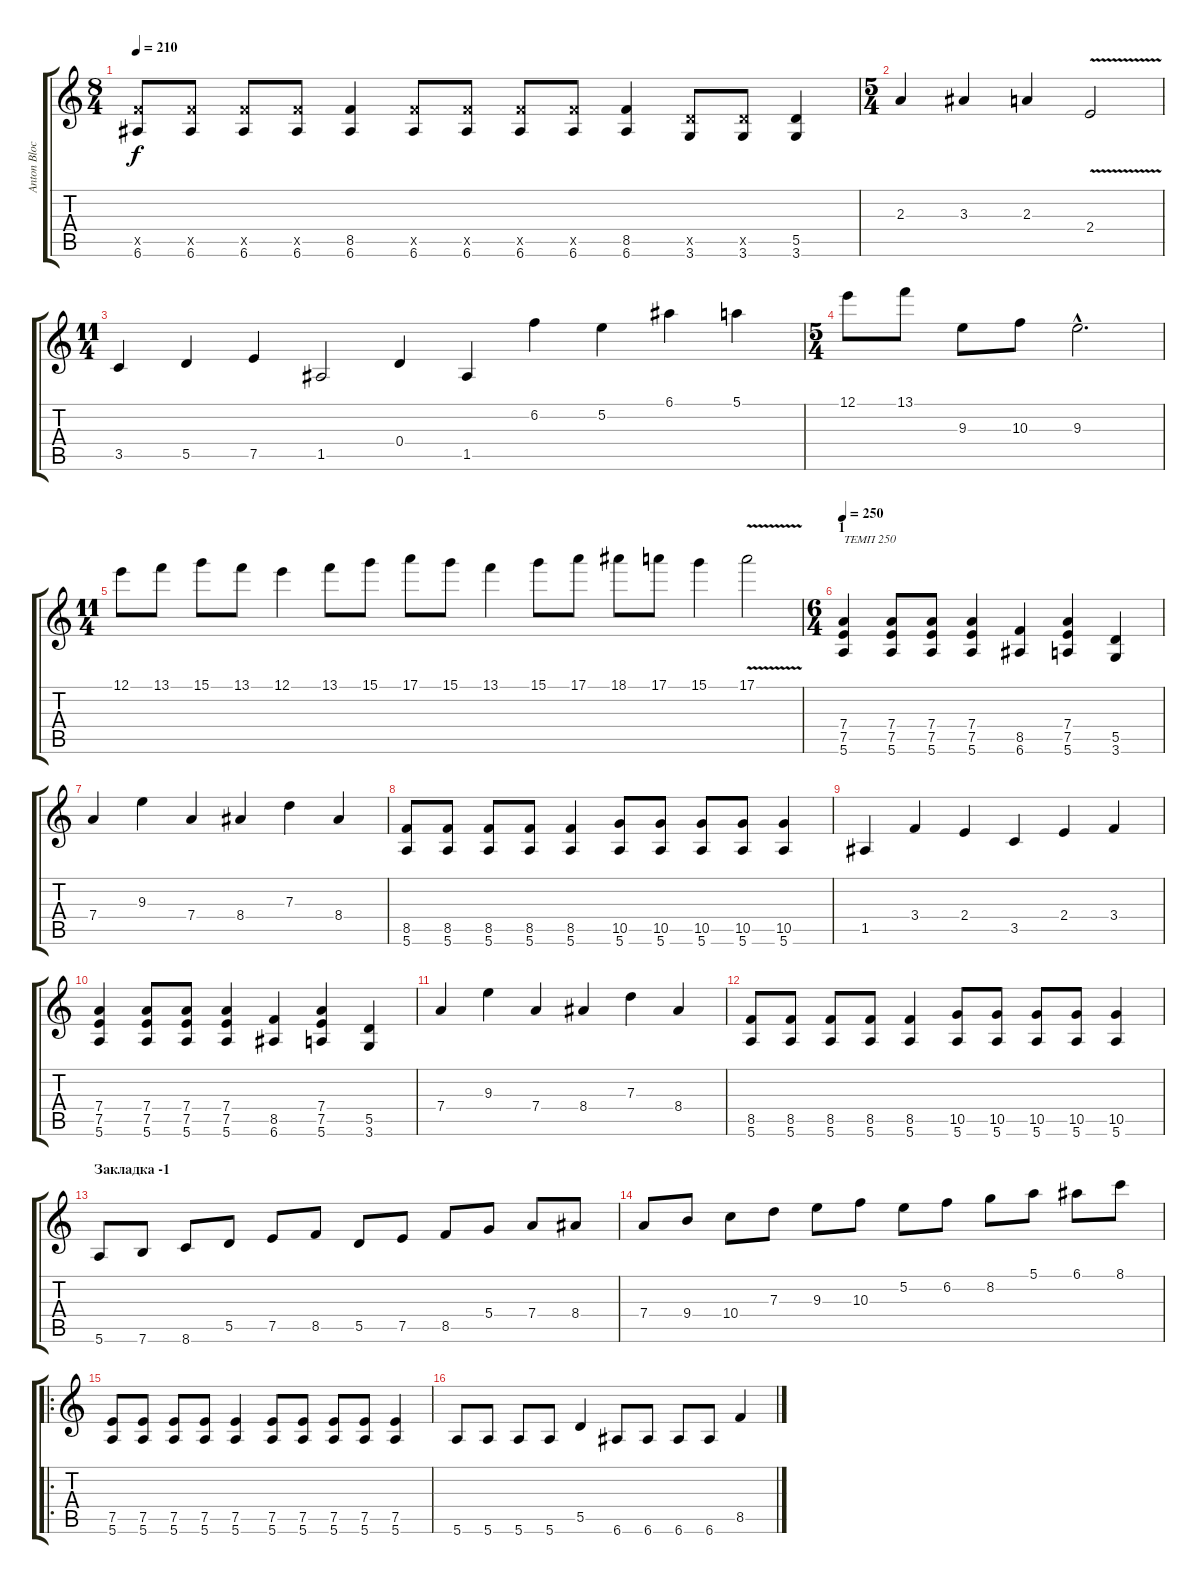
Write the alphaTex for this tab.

\track ("Anton Blochin guitar" "Anton Bloc") {instrument overdrivenguitar}
\staff {score tabs}
\tuning (E4 B3 G3 D3 A2 E2) {hide}
\ts (8 4)
\tempo 210
\clef g2
\ks c
(8.5{x} 6.6).8{dy f} (8.5{x} 6.6).8 (8.5{x} 6.6).8 (8.5{x} 6.6).8 (8.5 6.6).4 (8.5{x} 6.6).8 (8.5{x} 6.6).8 (8.5{x} 6.6).8 (8.5{x} 6.6).8 (8.5 6.6).4 (5.5{x} 3.6).8 (5.5{x} 3.6).8 (5.5 3.6).4 |
\ts (5 4)
2.3.4 3.3.4 2.3.4 2.4{v}.2 |
\ts (11 4)
3.5.4 5.5.4 7.5.4 1.5.2 0.4.4 1.5.4 6.2.4 5.2.4 6.1.4 5.1.4 |
\ts (5 4)
12.1.8 13.1.8 9.3.8 10.3.8 9.3{hac}.2{d} |
\ts (11 4)
12.1.8 13.1.8 15.1.8 13.1.8 12.1.4 13.1.8 15.1.8 17.1.8 15.1.8 13.1.4 15.1.8 17.1.8 18.1.8 17.1.8 15.1.4 17.1{v}.2 |
\ts (6 4)
\section ("" "1")
\tempo 250
(7.4 7.5 5.6).4{txt "ТЕМП 250"} (7.4 7.5 5.6).8 (7.4 7.5 5.6).8 (7.4 7.5 5.6).4 (8.5 6.6).4 (7.4 7.5 5.6).4 (5.5 3.6).4 |
7.4.4 9.3.4 7.4.4 8.4.4 7.3.4 8.4.4 |
(8.5 5.6).8 (8.5 5.6).8 (8.5 5.6).8 (8.5 5.6).8 (8.5 5.6).4 (10.5 5.6).8 (10.5 5.6).8 (10.5 5.6).8 (10.5 5.6).8 (10.5 5.6).4 |
1.5.4 3.4.4 2.4.4 3.5.4 2.4.4 3.4.4 |
(7.4 7.5 5.6).4 (7.4 7.5 5.6).8 (7.4 7.5 5.6).8 (7.4 7.5 5.6).4 (8.5 6.6).4 (7.4 7.5 5.6).4 (5.5 3.6).4 |
7.4.4 9.3.4 7.4.4 8.4.4 7.3.4 8.4.4 |
(8.5 5.6).8 (8.5 5.6).8 (8.5 5.6).8 (8.5 5.6).8 (8.5 5.6).4 (10.5 5.6).8 (10.5 5.6).8 (10.5 5.6).8 (10.5 5.6).8 (10.5 5.6).4 |
\section ("" "Закладка -1")
5.6.8 7.6.8 8.6.8 5.5.8 7.5.8 8.5.8 5.5.8 7.5.8 8.5.8 5.4.8 7.4.8 8.4.8 |
7.4.8 9.4.8 10.4.8 7.3.8 9.3.8 10.3.8 5.2.8 6.2.8 8.2.8 5.1.8 6.1.8 8.1.8 |
\ro
(7.5 5.6).8 (7.5 5.6).8 (7.5 5.6).8 (7.5 5.6).8 (7.5 5.6).4 (7.5 5.6).8 (7.5 5.6).8 (7.5 5.6).8 (7.5 5.6).8 (7.5 5.6).4 |
5.6.8 5.6.8 5.6.8 5.6.8 5.5.4 6.6.8 6.6.8 6.6.8 6.6.8 8.5.4
